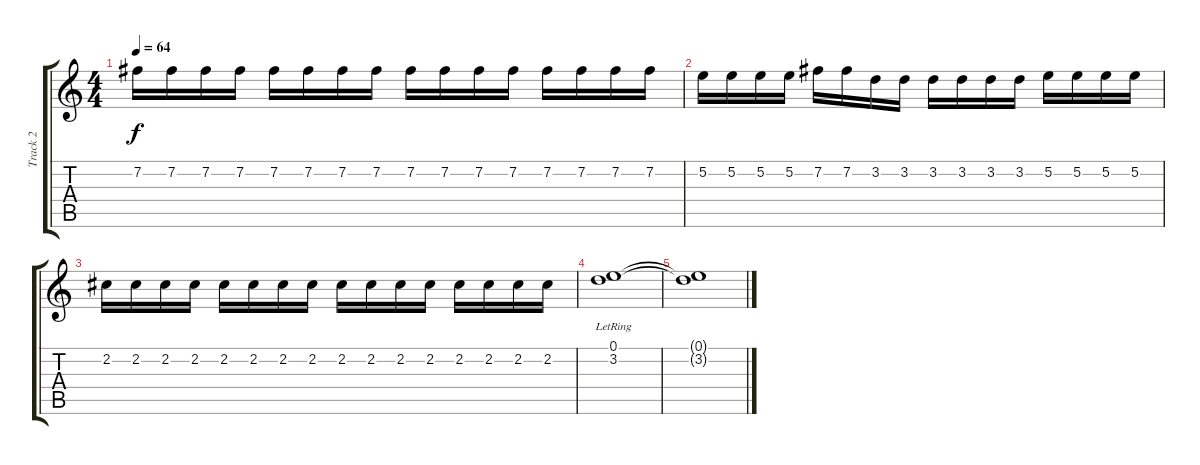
\track ("Track 2" "Track 2") {instrument acousticguitarsteel}
\staff {score tabs}
\tuning (E4 B3 G3 D3 A2 E2) {hide}
\ts (4 4)
\tempo 64
\clef g2
\ks c
7.2.16{dy f} 7.2.16 7.2.16 7.2.16 7.2.16 7.2.16 7.2.16 7.2.16 7.2.16 7.2.16 7.2.16 7.2.16 7.2.16 7.2.16 7.2.16 7.2.16 |
5.2.16 5.2.16 5.2.16 5.2.16 7.2.16 7.2.16 3.2.16 3.2.16 3.2.16 3.2.16 3.2.16 3.2.16 5.2.16 5.2.16 5.2.16 5.2.16 |
2.2.16 2.2.16 2.2.16 2.2.16 2.2.16 2.2.16 2.2.16 2.2.16 2.2.16 2.2.16 2.2.16 2.2.16 2.2.16 2.2.16 2.2.16 2.2.16 |
(0.1{lr} 3.2).1 |
(0.1{t} 3.2{t}).1
